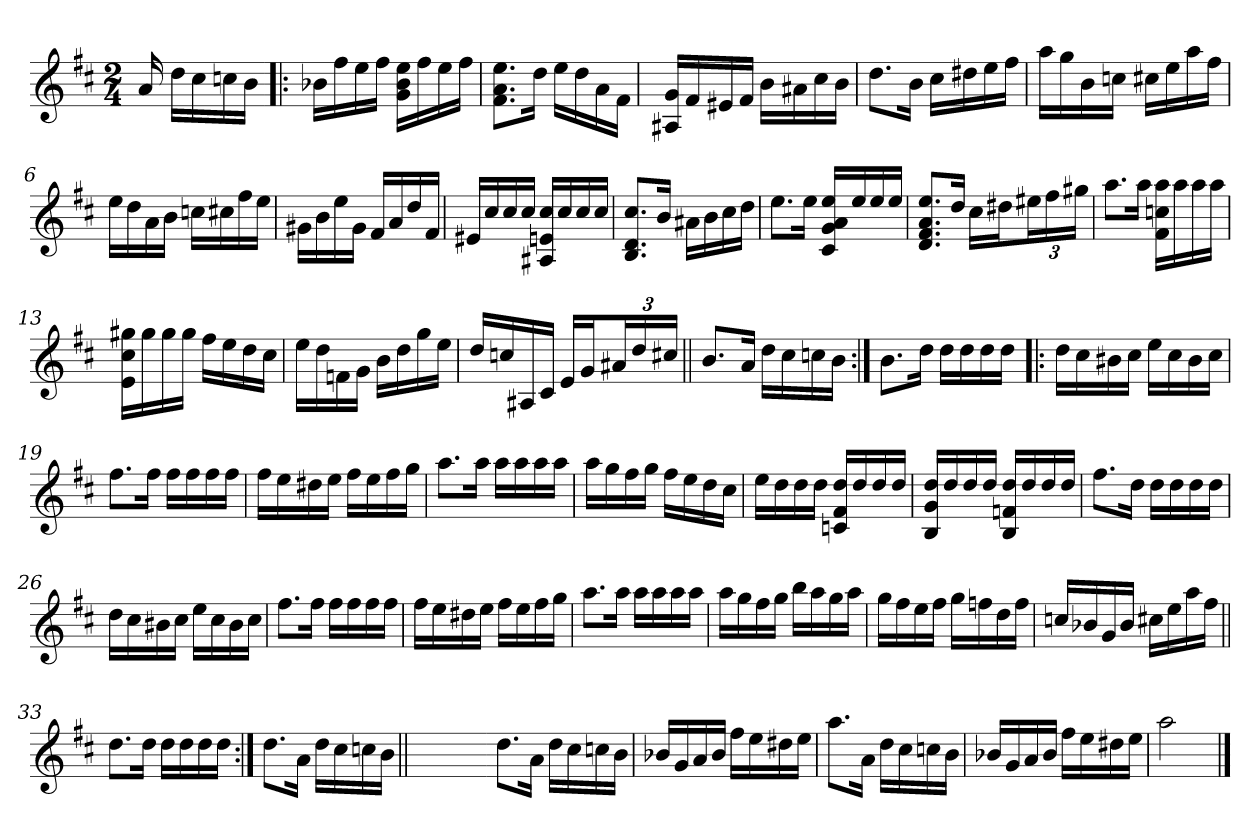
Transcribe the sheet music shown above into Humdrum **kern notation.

**kern
*part1
*staff1
*clefG2
*k[f#c#]
*D:
*M2/4
=
16a/
16dd\LL
16cc#\
16ccn\
16b\JJ
=1!|:
16b-X\LL
16ff#\
16ee\
16ff#\JJ
16g\ 16b-\ 16ee\LL
16ff#\
16ee\
16ff#\JJ
=2
8.f#\ 8.a\ 8.ee\L
16dd\Jk
16ee\LL
16dd\
16a\
16f#\JJ
=3
16A#X/ 16g/LL
16f#/
16e#X/
16f#/JJ
16b\LL
16a#X\
16cc#\
16b\JJ
!!LO:LB:g=z
=4
8.dd\L
16b\Jk
16cc#\LL
16dd#X\
16ee\
16ff#\JJ
=5
16aa\LL
16gg\
16b\
16ccn\JJ
16cc#X\LL
16ee\
16aa\
16ff#\JJ
=6
16ee\LL
16dd\
16a\
16b\JJ
16ccn\LL
16cc#X\
16ff#\
16ee\JJ
=7
16g#X\LL
16b\
16ee\
16g#\JJ
16f#/LL
16a/
16dd/
16f#/JJ
!!LO:LB:g=z
=8
16e#X/LL
16cc#/
16cc#/
16cc#/JJ
16A#X/ 16en/ 16cc#/LL
16cc#/
16cc#/
16cc#/JJ
=9
8.B/ 8.d/ 8.cc#/L
16b/Jk
16a#X\LL
16b\
16cc#\
16dd\JJ
=10
8.ee\L
16ee\Jk
16c#/ 16g/ 16a/ 16ee/LL
16ee/
16ee/
16ee/JJ
=11
8.d/ 8.f#/ 8.a/ 8.ee/L
16dd/Jk
16cc#\LL
16dd#X\J
24ee#X\L
24ff#\
24gg#X\JJ
!!LO:LB:g=z
=12
8.aa\L
16aa\Jk
16f#\ 16ccn\ 16aa\LL
16aa\
16aa\
16aa\JJ
=13
16e\ 16cc#\ 16gg#X\LL
16gg#\
16gg#\
16gg#\JJ
16ff#\LL
16ee\
16dd\
16cc#\JJ
=14
16ee\LL
16dd\
16fn\
16g\JJ
16b\LL
16dd\
16gg\
16ee\JJ
=15
16dd/LL
16ccn/
16A#X/
16c#/JJ
16e/LL
16g/J
24a#X/L
24dd/
24cc#X/JJ
!!LO:LB:g=z
=16||
8.b/L
16a/Jk
16dd\LL
16cc#\
16ccn\
16b\JJ
=17:|!
8.b\L
16dd\Jk
16dd\LL
16dd\
16dd\
16dd\JJ
=18!|:
16dd\LL
16cc#\
16b#X\
16cc#\JJ
16ee\LL
16cc#\
16b#\
16cc#\JJ
=19
8.ff#\L
16ff#\Jk
16ff#\LL
16ff#\
16ff#\
16ff#\JJ
!!LO:LB:g=z
=20
16ff#\LL
16ee\
16dd#X\
16ee\JJ
16ff#\LL
16ee\
16ff#\
16gg\JJ
=21
8.aa\L
16aa\Jk
16aa\LL
16aa\
16aa\
16aa\JJ
=22
16aa\LL
16gg\
16ff#\
16gg\JJ
16ff#\LL
16ee\
16dd\
16cc#\JJ
=23
16ee\LL
16dd\
16dd\
16dd\JJ
16cn/ 16f#/ 16dd/LL
16dd/
16dd/
16dd/JJ
!!LO:LB:g=z
=24
16B/ 16g/ 16dd/LL
16dd/
16dd/
16dd/JJ
16B/ 16fn/ 16dd/LL
16dd/
16dd/
16dd/JJ
=25
8.ff#\L
16dd\Jk
16dd\LL
16dd\
16dd\
16dd\JJ
=26
16dd\LL
16cc#\
16b#X\
16cc#\JJ
16ee\LL
16cc#\
16b#\
16cc#\JJ
=27
8.ff#\L
16ff#\Jk
16ff#\LL
16ff#\
16ff#\
16ff#\JJ
!!LO:LB:g=z
=28
16ff#\LL
16ee\
16dd#X\
16ee\JJ
16ff#\LL
16ee\
16ff#\
16gg\JJ
=29
8.aa\L
16aa\Jk
16aa\LL
16aa\
16aa\
16aa\JJ
=30
16aa\LL
16gg\
16ff#\
16gg\JJ
16bb\LL
16aa\
16gg\
16aa\JJ
=31
16gg\LL
16ff#\
16ee\
16ff#\JJ
16gg\LL
16ffn\
16dd\
16ff\JJ
!!LO:PB:g=z
=32
16ccn/LL
16b-X/
16g/
16b-/JJ
16cc#X\LL
16ee\
16aa\
16ff#\JJ
=33||
8.dd\L
16dd\Jk
16dd\LL
16dd\
16dd\
16dd\JJ
=34:|!
8.dd\L
16a\Jk
16dd\LL
16cc#\
16ccn\
16b\JJ
=34X1||
*stria0
2ryy
!!LO:LB:g=z
=35-
*stria5
8.dd\L
16a\Jk
16dd\LL
16cc#\
16ccn\
16b\JJ
=36
16b-X/LL
16g/
16a/
16b-/JJ
16ff#\LL
16ee\
16dd#X\
16ee\JJ
=37
8.aa\L
16a\Jk
16dd\LL
16cc#\
16ccn\
16b\JJ
=38
16b-X/LL
16g/
16a/
16b-/JJ
16ff#\LL
16ee\
16dd#X\
16ee\JJ
=39
2aa\
==
*-
